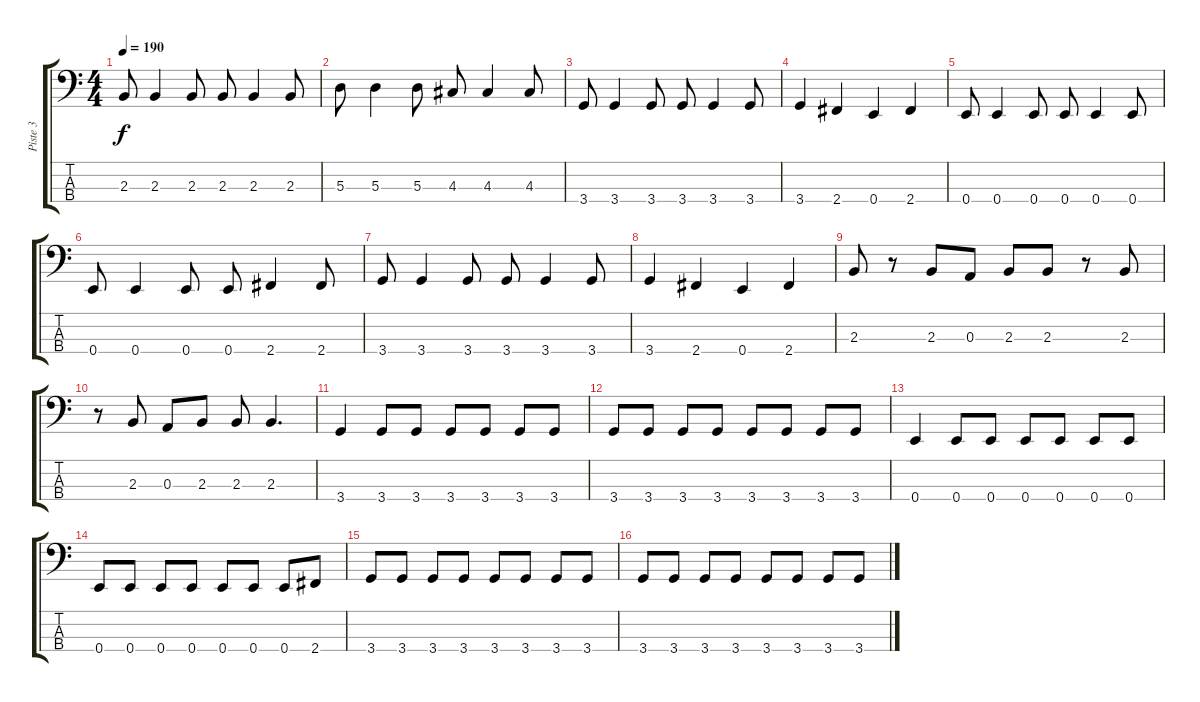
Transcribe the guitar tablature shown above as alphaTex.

\track ("Piste 3" "Piste 3") {instrument electricbassfinger}
\staff {score tabs}
\tuning (G2 D2 A1 E1) {hide}
\ts (4 4)
\tempo 190
\clef f4
\ks c
2.3.8{dy f} 2.3.4 2.3.8 2.3.8 2.3.4 2.3.8 |
5.3.8 5.3.4 5.3.8 4.3.8 4.3.4 4.3.8 |
3.4.8 3.4.4 3.4.8 3.4.8 3.4.4 3.4.8 |
3.4.4 2.4.4 0.4.4 2.4.4 |
0.4.8 0.4.4 0.4.8 0.4.8 0.4.4 0.4.8 |
0.4.8 0.4.4 0.4.8 0.4.8 2.4.4 2.4.8 |
3.4.8 3.4.4 3.4.8 3.4.8 3.4.4 3.4.8 |
3.4.4 2.4.4 0.4.4 2.4.4 |
2.3.8 r.8 2.3.8 0.3.8 2.3.8 2.3.8 r.8 2.3.8 |
r.8 2.3.8 0.3.8 2.3.8 2.3.8 2.3.4{d} |
3.4.4 3.4.8 3.4.8 3.4.8 3.4.8 3.4.8 3.4.8 |
3.4.8 3.4.8 3.4.8 3.4.8 3.4.8 3.4.8 3.4.8 3.4.8 |
0.4.4 0.4.8 0.4.8 0.4.8 0.4.8 0.4.8 0.4.8 |
0.4.8 0.4.8 0.4.8 0.4.8 0.4.8 0.4.8 0.4.8 2.4.8 |
3.4.8 3.4.8 3.4.8 3.4.8 3.4.8 3.4.8 3.4.8 3.4.8 |
3.4.8 3.4.8 3.4.8 3.4.8 3.4.8 3.4.8 3.4.8 3.4.8
